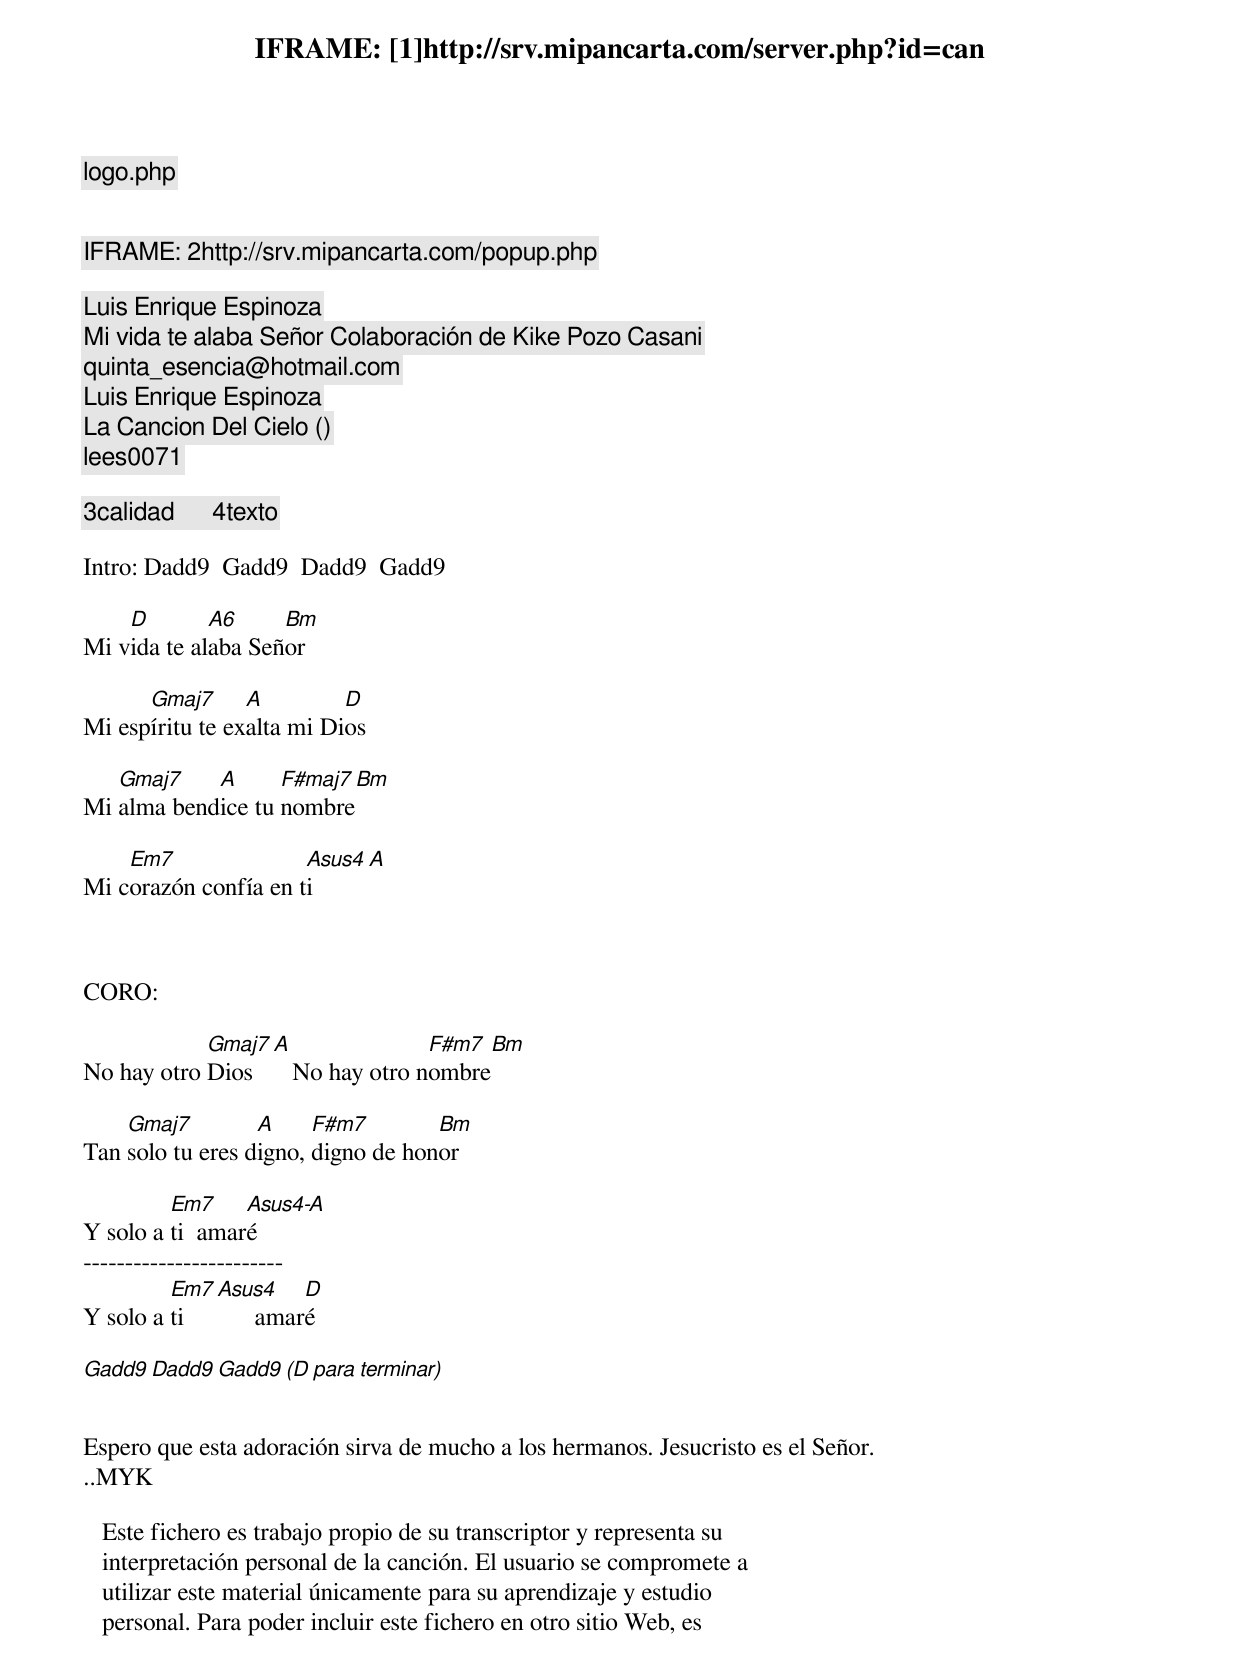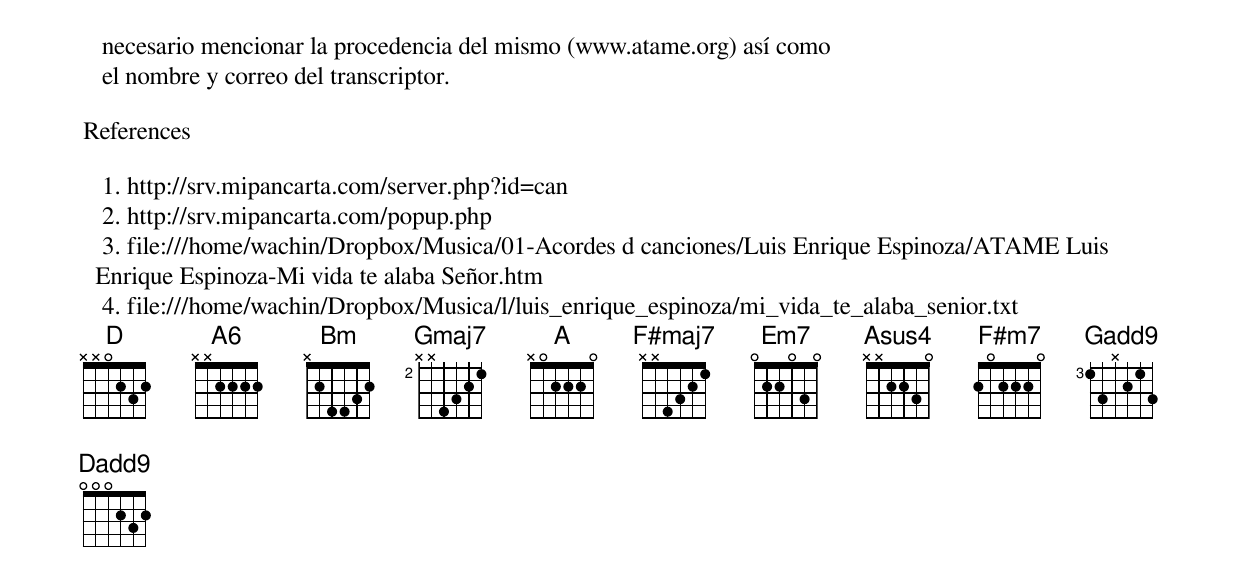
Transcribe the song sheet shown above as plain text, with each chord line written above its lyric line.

                                  [logo.php]

   IFRAME: [1]http://srv.mipancarta.com/server.php?id=can


               IFRAME: [2]http://srv.mipancarta.com/popup.php

   Luis Enrique Espinoza
   Mi vida te alaba Señor Colaboración de Kike Pozo Casani
   quinta_esencia@hotmail.com
   Luis Enrique Espinoza
   La Cancion Del Cielo ()
                                                          lees0071

                          [3]calidad      [4]texto

Intro: Dadd9  Gadd9  Dadd9  Gadd9

    D        A6     Bm
Mi vida te alaba Señor

      Gmaj7      A         D
Mi espíritu te exalta mi Dios

   Gmaj7    A      F#maj7  Bm
Mi alma bendice tu nombre

    Em7               Asus4  A
Mi corazón confía en ti



CORO:

            Gmaj7  A               F#m7  Bm
No hay otro Dios      No hay otro nombre

    Gmaj7         A     F#m7        Bm
Tan solo tu eres digno, digno de honor

         Em7     Asus4-A
Y solo a ti  amaré
------------------------
         Em7 Asus4     D
Y solo a ti        amaré

        Gadd9   Dadd9   Gadd9  (D  para terminar)


Espero que esta adoración sirva de mucho a los hermanos. Jesucristo es el Señor.
..MYK

   Este fichero es trabajo propio de su transcriptor y representa su
   interpretación personal de la canción. El usuario se compromete a
   utilizar este material únicamente para su aprendizaje y estudio
   personal. Para poder incluir este fichero en otro sitio Web, es
   necesario mencionar la procedencia del mismo (www.atame.org) así como
   el nombre y correo del transcriptor.

References

   1. http://srv.mipancarta.com/server.php?id=can
   2. http://srv.mipancarta.com/popup.php
   3. file:///home/wachin/Dropbox/Musica/01-Acordes d canciones/Luis Enrique Espinoza/ATAME Luis Enrique Espinoza-Mi vida te alaba Señor.htm
   4. file:///home/wachin/Dropbox/Musica/l/luis_enrique_espinoza/mi_vida_te_alaba_senior.txt
